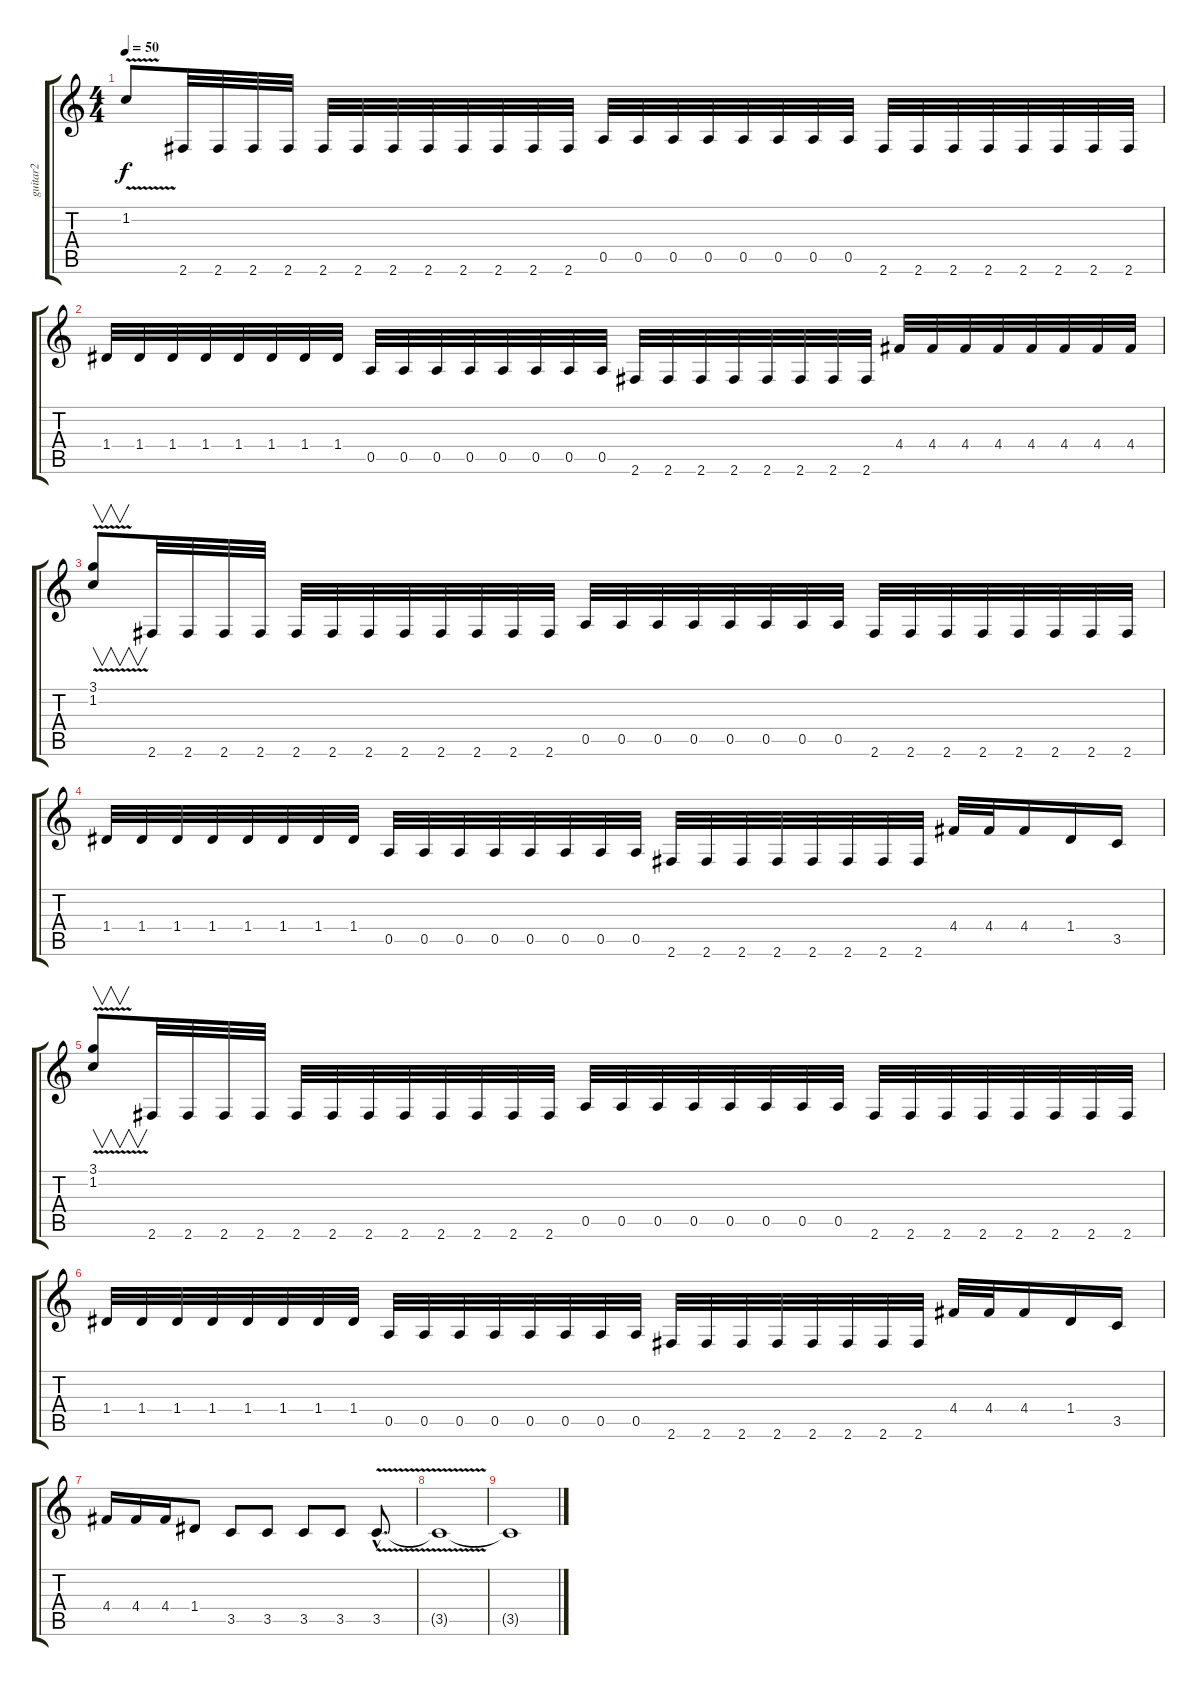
\track ("guitar2" "guitar2") {instrument distortionguitar}
\staff {score tabs}
\tuning (E4 B3 G3 D3 A2 E2) {hide}
\ts (4 4)
\tempo 50
\clef g2
\ks c
1.2{v}.8{dy f instrument distortionguitar} 2.6.32 2.6.32 2.6.32 2.6.32 2.6.32 2.6.32 2.6.32 2.6.32 2.6.32 2.6.32 2.6.32 2.6.32 0.5.32 0.5.32 0.5.32 0.5.32 0.5.32 0.5.32 0.5.32 0.5.32 2.6.32 2.6.32 2.6.32 2.6.32 2.6.32 2.6.32 2.6.32 2.6.32 |
1.4.32 1.4.32 1.4.32 1.4.32 1.4.32 1.4.32 1.4.32 1.4.32 0.5.32 0.5.32 0.5.32 0.5.32 0.5.32 0.5.32 0.5.32 0.5.32 2.6.32 2.6.32 2.6.32 2.6.32 2.6.32 2.6.32 2.6.32 2.6.32 4.4.32 4.4.32 4.4.32 4.4.32 4.4.32 4.4.32 4.4.32 4.4.32 |
(3.1 1.2{v}).8{v} 2.6.32 2.6.32 2.6.32 2.6.32 2.6.32 2.6.32 2.6.32 2.6.32 2.6.32 2.6.32 2.6.32 2.6.32 0.5.32 0.5.32 0.5.32 0.5.32 0.5.32 0.5.32 0.5.32 0.5.32 2.6.32 2.6.32 2.6.32 2.6.32 2.6.32 2.6.32 2.6.32 2.6.32 |
1.4.32 1.4.32 1.4.32 1.4.32 1.4.32 1.4.32 1.4.32 1.4.32 0.5.32 0.5.32 0.5.32 0.5.32 0.5.32 0.5.32 0.5.32 0.5.32 2.6.32 2.6.32 2.6.32 2.6.32 2.6.32 2.6.32 2.6.32 2.6.32 4.4.32 4.4.32 4.4.16 1.4.16 3.5.16 |
(3.1 1.2{v}).8{v} 2.6.32 2.6.32 2.6.32 2.6.32 2.6.32 2.6.32 2.6.32 2.6.32 2.6.32 2.6.32 2.6.32 2.6.32 0.5.32 0.5.32 0.5.32 0.5.32 0.5.32 0.5.32 0.5.32 0.5.32 2.6.32 2.6.32 2.6.32 2.6.32 2.6.32 2.6.32 2.6.32 2.6.32 |
1.4.32 1.4.32 1.4.32 1.4.32 1.4.32 1.4.32 1.4.32 1.4.32 0.5.32 0.5.32 0.5.32 0.5.32 0.5.32 0.5.32 0.5.32 0.5.32 2.6.32 2.6.32 2.6.32 2.6.32 2.6.32 2.6.32 2.6.32 2.6.32 4.4.32 4.4.32 4.4.16 1.4.16 3.5.16 |
4.4.16 4.4.16 4.4.16 1.4.8 3.5.8 3.5.8 3.5.8 3.5.8 3.5{v hac}.8{d} |
3.5{t}.1 |
3.5{t}.1
